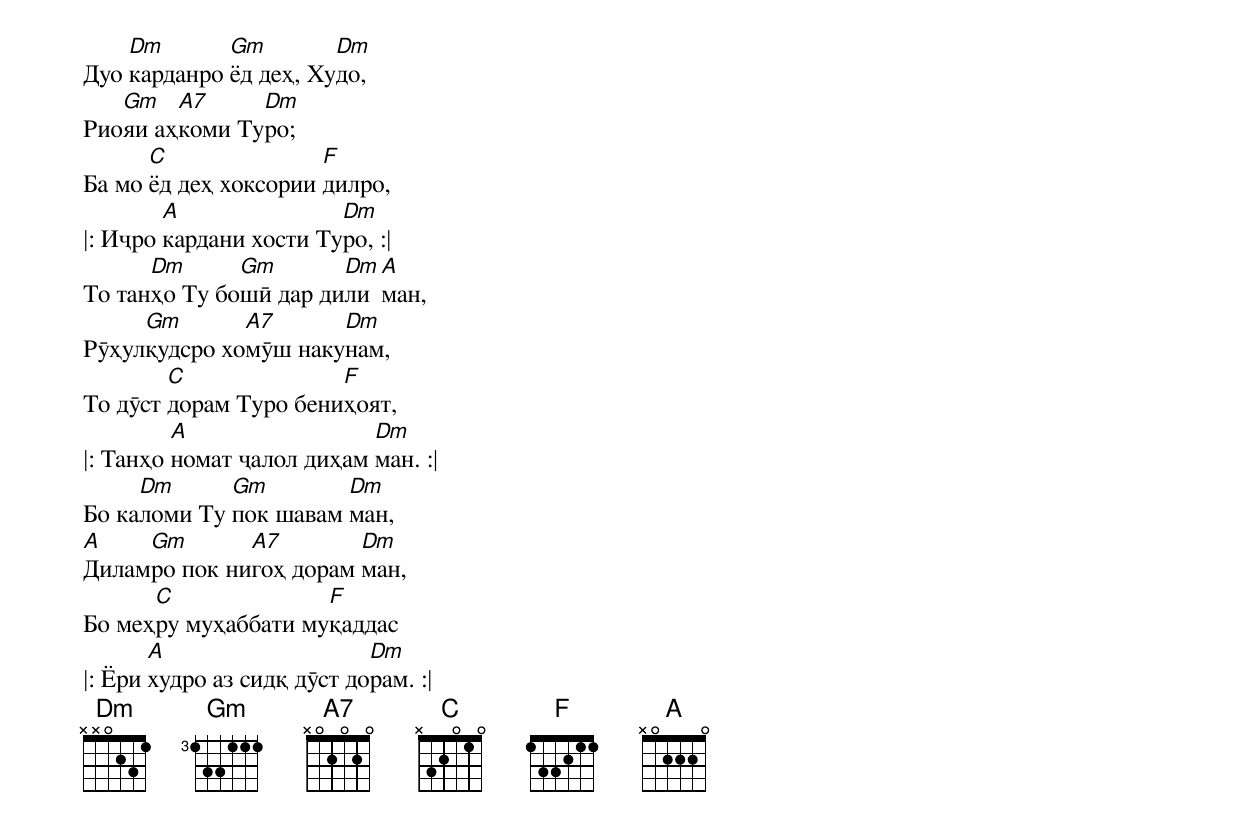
Дуо [Dm]карданро [Gm]ёд деҳ, Ху[Dm]до,
Рио[Gm]яи аҳ[A7]коми Ту[Dm]ро;
Ба мо [C]ёд деҳ хоксории [F]дилро,
|: Иҷро [A]кардани хости Ту[Dm]ро, :|
То тан[Dm]ҳо Ту бо[Gm]шӣ дар ди[Dm]ли [A]ман,
Рӯҳул[Gm]қудсро хо[A7]мӯш наку[Dm]нам,
То дӯст [C]дорам Туро бени[F]ҳоят,
|: Танҳо [A]номат ҷалол диҳам [Dm]ман. :|
Бо ка[Dm]ломи Ту [Gm]пок шавам [Dm]ман,
[A]Дилам[Gm]ро пок ни[A7]гоҳ дорам [Dm]ман,
Бо меҳ[C]ру муҳаббати му[F]қаддас
|: Ёри [A]худро аз сидқ дӯст до[Dm]рам. :|
